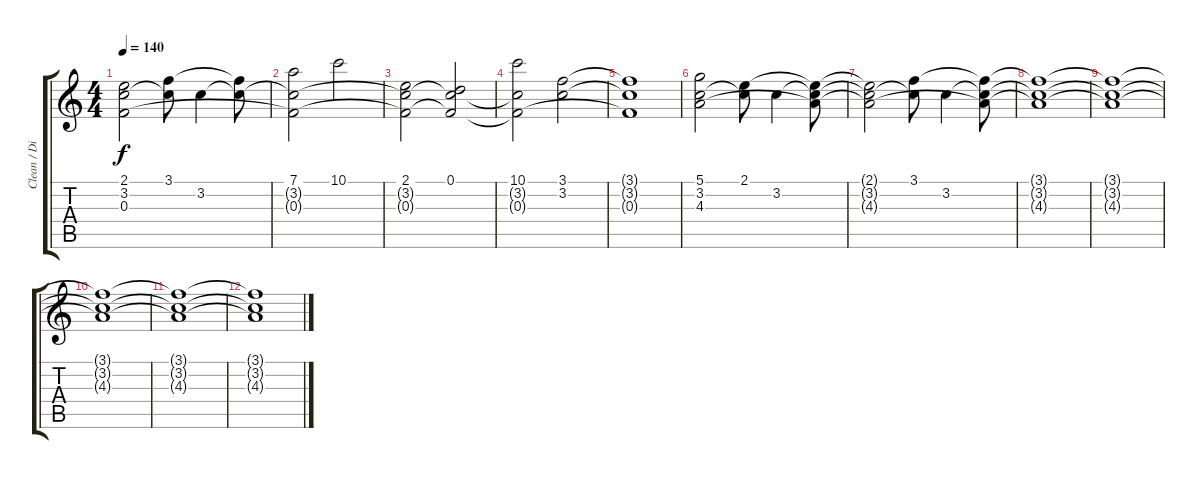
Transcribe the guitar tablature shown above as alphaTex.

\track ("Clean / Distortion" "Clean / Di") {instrument electricguitarclean}
\staff {score tabs}
\tuning (D4 A3 F3 C3 G2 C2) {hide}
\ts (4 4)
\tempo 140
\clef g2
\ks c
(2.1 3.2 0.3).2{dy f instrument electricguitarclean} (3.1 3.2{t}).8 3.2.4 (3.1{t} 3.2{t}).8 |
(7.1 3.2{t} 0.3{t}).2 10.1.2 |
(2.1 3.2{t} 0.3{t}).2 (0.1 3.2{t} 0.3{t}).2 |
(10.1 3.2{t} 0.3{t}).2 (3.1 3.2).2 |
(3.1{t} 3.2{t} 0.3{t}).1 |
(5.1 3.2 4.3).2 (2.1 3.2{t}).8 3.2.4 (2.1{t} 3.2{t} 4.3{t}).8 |
(2.1{t} 3.2{t} 4.3{t}).2 (3.1 3.2{t}).8 3.2.4 (3.1{t} 3.2{t} 4.3{t}).8 |
(3.1{t} 3.2{t} 4.3{t}).1 |
(3.1{t} 3.2{t} 4.3{t}).1{volume 13} |
(3.1{t} 3.2{t} 4.3{t}).1{volume 10} |
(3.1{t} 3.2{t} 4.3{t}).1{volume 7} |
(3.1{t} 3.2{t} 4.3{t}).1{volume 3}
